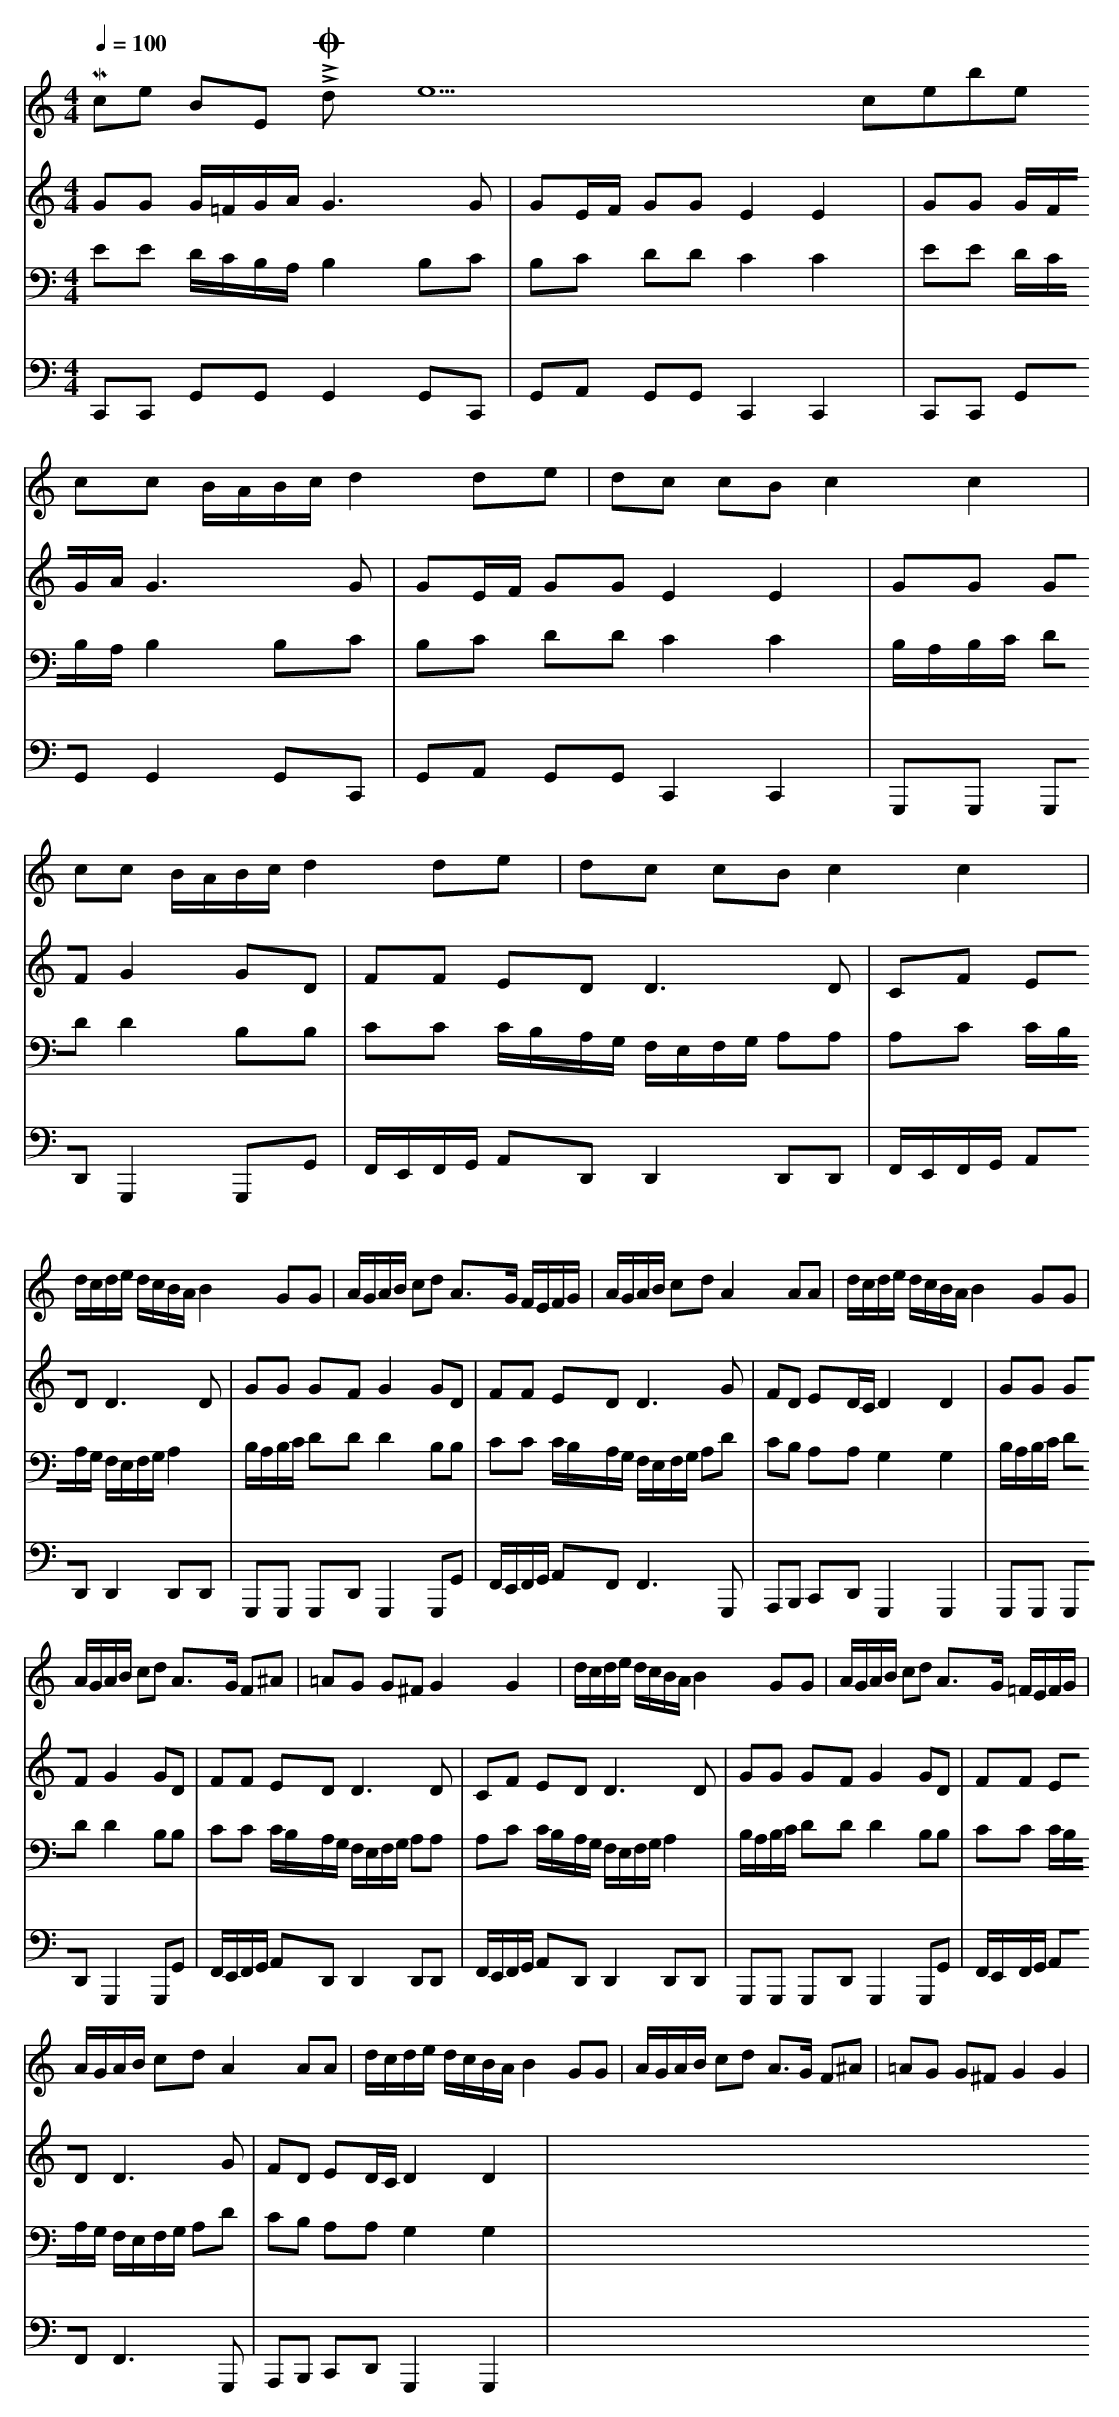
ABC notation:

X:1
T:
M: 4/4
L: 1/8
Q:1/4=100
K:C % 0 sharps
Michel BELLON - 22 d\0xe9cembre 1996
V:1
cc B/2A/2B/2c/2 d2 de|dc cB c2 c2|
cc B/2A/2B/2c/2 d2 de|dc cB c2 c2|
d/2c/2d/2e/2 d/2c/2B/2A/2 B2 GG|A/2G/2A/2B/2 cd A3/2G/2 F/2E/2F/2G/2|A/2G/2A/2B/2 cd A2 AA|d/2c/2d/2e/2 d/2c/2B/2A/2 B2 GG|
A/2G/2A/2B/2 cd A3/2G/2 F^A|=AG G^F G2 G2|d/2c/2d/2e/2 d/2c/2B/2A/2 B2 GG|A/2G/2A/2B/2 cd A3/2G/2 =F/2E/2F/2G/2|
A/2G/2A/2B/2 cd A2 AA|d/2c/2d/2e/2 d/2c/2B/2A/2 B2 GG|A/2G/2A/2B/2 cd A3/2G/2 F^A|=AG G^F G2 G2|
V:2
GG G/2=F/2G/2A/2 G3G|GE/2F/2 GG E2 E2|
GG G/2F/2G/2A/2 G3G|GE/2F/2 GG E2 E2|
GG GF G2 GD|FF ED2<D2D|CF ED2<D2D|GG GF G2 GD|
FF ED2<D2G|FD ED/2C/2 D2 D2|GG GF G2 GD|FF ED2<D2D|
CF ED2<D2D|GG GF G2 GD|FF ED2<D2G|FD ED/2C/2 D2 D2|
V:3
EE D/2C/2B,/2A,/2 B,2 B,C|B,C DD C2 C2|
EE D/2C/2B,/2A,/2 B,2 B,C|B,C DD C2 C2|
B,/2A,/2B,/2C/2 DD D2 B,B,|CC C/2B,/2A,/2G,/2 F,/2E,/2F,/2G,/2 A,A,|A,C C/2B,/2A,/2G,/2 F,/2E,/2F,/2G,/2 A,2|B,/2A,/2B,/2C/2 DD D2 B,B,|
CC C/2B,/2A,/2G,/2 F,/2E,/2F,/2G,/2 A,D|CB, A,A, G,2 G,2|B,/2A,/2B,/2C/2 DD D2 B,B,|CC C/2B,/2A,/2G,/2 F,/2E,/2F,/2G,/2 A,A,|
A,C C/2B,/2A,/2G,/2 F,/2E,/2F,/2G,/2 A,2|B,/2A,/2B,/2C/2 DD D2 B,B,|CC C/2B,/2A,/2G,/2 F,/2E,/2F,/2G,/2 A,D|CB, A,A, G,2 G,2|
V:4
C,,C,, G,,G,, G,,2 G,,C,,|G,,A,, G,,G,, C,,2 C,,2|
C,,C,, G,,G,, G,,2 G,,C,,|G,,A,, G,,G,, C,,2 C,,2|
G,,,G,,, G,,,D,, G,,,2 G,,,G,,|F,,/2E,,/2F,,/2G,,/2 A,,D,, D,,2 D,,D,,|F,,/2E,,/2F,,/2G,,/2 A,,D,, D,,2 D,,D,,|G,,,G,,, G,,,D,, G,,,2 G,,,G,,|
F,,/2E,,/2F,,/2G,,/2 A,,F,,2<F,,2G,,,|A,,,B,,, C,,D,, G,,,2 G,,,2|G,,,G,,, G,,,D,, G,,,2 G,,,G,,|F,,/2E,,/2F,,/2G,,/2 A,,D,, D,,2 D,,D,,|
F,,/2E,,/2F,,/2G,,/2 A,,D,, D,,2 D,,D,,|G,,,G,,, G,,,D,, G,,,2 G,,,G,,|F,,/2E,,/2F,,/2G,,/2 A,,F,,2<F,,2G,,,|A,,,B,,, C,,D,, G,,,2 G,,,2|
